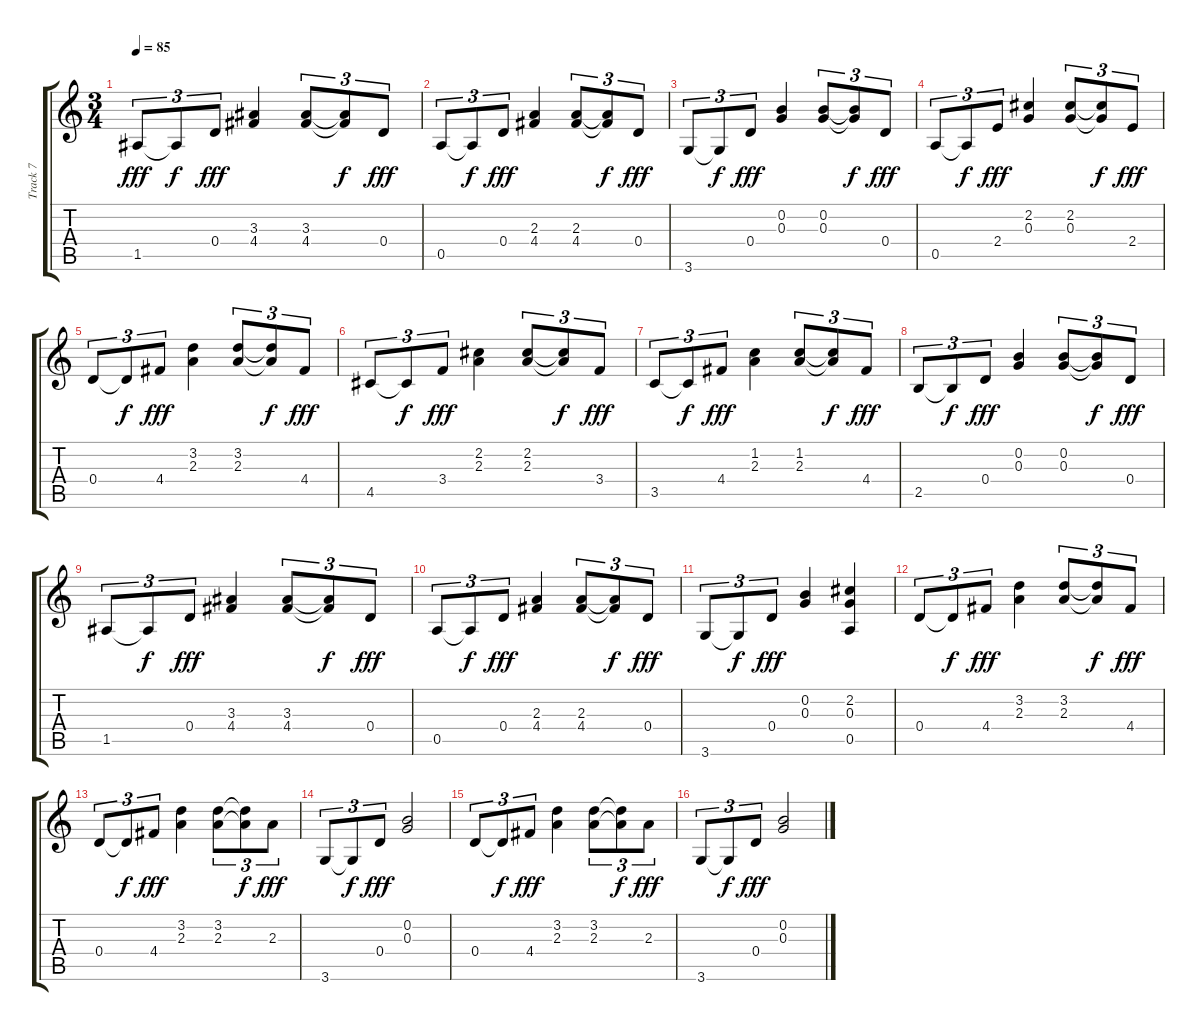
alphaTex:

\track ("Track 7" "Track 7") {instrument electricguitarclean}
\staff {score tabs}
\tuning (E4 B3 G3 D3 A2 E2) {hide}
\ts (3 4)
\tempo 85
\clef g2
\ks c
1.5.8{tu (3 2) dy fff} 1.5{t}.8{tu (3 2) dy f} 0.4.8{tu (3 2) dy fff} (3.3 4.4).4 (3.3 4.4).8{tu (3 2)} (3.3{t} 4.4{t}).8{tu (3 2) dy f} 0.4.8{tu (3 2) dy fff} |
0.5.8{tu (3 2)} 0.5{t}.8{tu (3 2) dy f} 0.4.8{tu (3 2) dy fff} (2.3 4.4).4 (2.3 4.4).8{tu (3 2)} (2.3{t} 4.4{t}).8{tu (3 2) dy f} 0.4.8{tu (3 2) dy fff} |
3.6.8{tu (3 2)} 3.6{t}.8{tu (3 2) dy f} 0.4.8{tu (3 2) dy fff} (0.2 0.3).4 (0.2 0.3).8{tu (3 2)} (0.2{t} 0.3{t}).8{tu (3 2) dy f} 0.4.8{tu (3 2) dy fff} |
0.5.8{tu (3 2)} 0.5{t}.8{tu (3 2) dy f} 2.4.8{tu (3 2) dy fff} (2.2 0.3).4 (2.2 0.3).8{tu (3 2)} (2.2{t} 0.3{t}).8{tu (3 2) dy f} 2.4.8{tu (3 2) dy fff} |
0.4.8{tu (3 2)} 0.4{t}.8{tu (3 2) dy f} 4.4.8{tu (3 2) dy fff} (3.2 2.3).4 (3.2 2.3).8{tu (3 2)} (3.2{t} 2.3{t}).8{tu (3 2) dy f} 4.4.8{tu (3 2) dy fff} |
4.5.8{tu (3 2)} 4.5{t}.8{tu (3 2) dy f} 3.4.8{tu (3 2) dy fff} (2.2 2.3).4 (2.2 2.3).8{tu (3 2)} (2.2{t} 2.3{t}).8{tu (3 2) dy f} 3.4.8{tu (3 2) dy fff} |
3.5.8{tu (3 2)} 3.5{t}.8{tu (3 2) dy f} 4.4.8{tu (3 2) dy fff} (1.2 2.3).4 (1.2 2.3).8{tu (3 2)} (1.2{t} 2.3{t}).8{tu (3 2) dy f} 4.4.8{tu (3 2) dy fff} |
2.5.8{tu (3 2)} 2.5{t}.8{tu (3 2) dy f} 0.4.8{tu (3 2) dy fff} (0.2 0.3).4 (0.2 0.3).8{tu (3 2)} (0.2{t} 0.3{t}).8{tu (3 2) dy f} 0.4.8{tu (3 2) dy fff} |
1.5.8{tu (3 2)} 1.5{t}.8{tu (3 2) dy f} 0.4.8{tu (3 2) dy fff} (3.3 4.4).4 (3.3 4.4).8{tu (3 2)} (3.3{t} 4.4{t}).8{tu (3 2) dy f} 0.4.8{tu (3 2) dy fff} |
0.5.8{tu (3 2)} 0.5{t}.8{tu (3 2) dy f} 0.4.8{tu (3 2) dy fff} (2.3 4.4).4 (2.3 4.4).8{tu (3 2)} (2.3{t} 4.4{t}).8{tu (3 2) dy f} 0.4.8{tu (3 2) dy fff} |
3.6.8{tu (3 2)} 3.6{t}.8{tu (3 2) dy f} 0.4.8{tu (3 2) dy fff} (0.2 0.3).4 (2.2 0.3 0.5).4 |
0.4.8{tu (3 2)} 0.4{t}.8{tu (3 2) dy f} 4.4.8{tu (3 2) dy fff} (3.2 2.3).4 (3.2 2.3).8{tu (3 2)} (3.2{t} 2.3{t}).8{tu (3 2) dy f} 4.4.8{tu (3 2) dy fff} |
0.4.8{tu (3 2)} 0.4{t}.8{tu (3 2) dy f} 4.4.8{tu (3 2) dy fff} (3.2 2.3).4 (3.2 2.3).8{tu (3 2)} (3.2{t} 2.3{t}).8{tu (3 2) dy f} 2.3.8{tu (3 2) dy fff} |
3.6.8{tu (3 2)} 3.6{t}.8{tu (3 2) dy f} 0.4.8{tu (3 2) dy fff} (0.2 0.3).2 |
0.4.8{tu (3 2)} 0.4{t}.8{tu (3 2) dy f} 4.4.8{tu (3 2) dy fff} (3.2 2.3).4 (3.2 2.3).8{tu (3 2)} (3.2{t} 2.3{t}).8{tu (3 2) dy f} 2.3.8{tu (3 2) dy fff} |
3.6.8{tu (3 2)} 3.6{t}.8{tu (3 2) dy f} 0.4.8{tu (3 2) dy fff} (0.2 0.3).2
